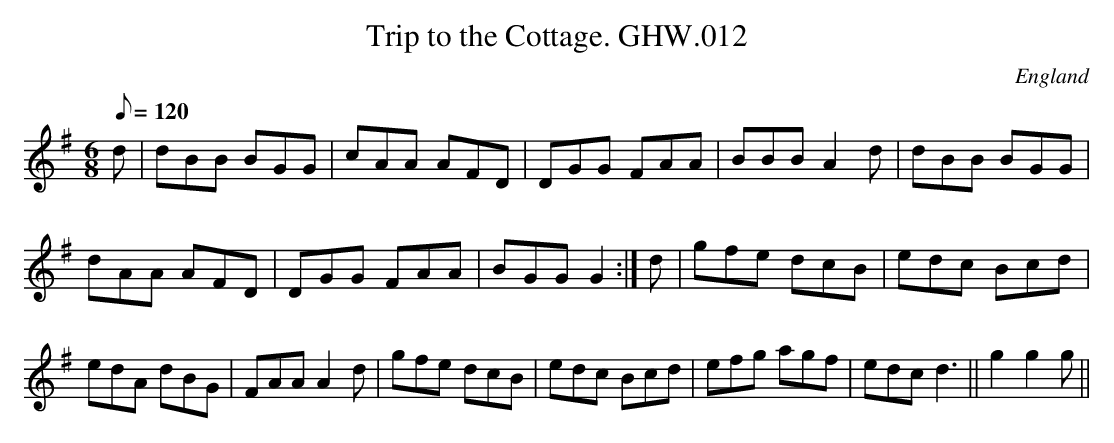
X:1
T:Trip to the Cottage. GHW.012
M:6/8
L:1/8
Q:120
O:England
K:G
d|dBB BGG|cAA AFD|DGG FAA|BBB A2 d|dBB BGG|!dAA AFD|DGG FAA|BGG G2:|
d|gfe dcB|edc Bcd|!edA dBG|FAA A2d|gfe dcB|edc Bcd|efg agf|edc d3||g2g2g
2
||
